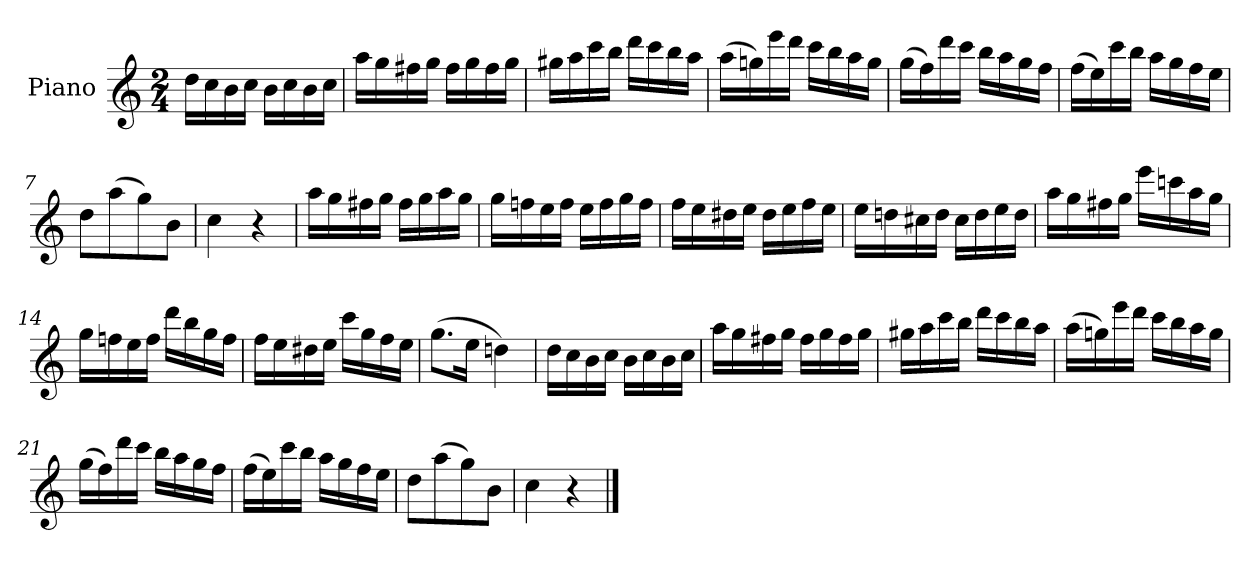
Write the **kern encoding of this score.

**kern
*part1
*staff1
*I"Piano
*I'Pno.
*clefG2
*k[]
*M2/4
=1
16dd\LL
16cc\
16b\
16cc\JJ
16b\LL
16cc\
16b\
16cc\JJ
=2
16aa\LL
16gg\
16ff#X\
16gg\JJ
16ff#\LL
16gg\
16ff#\
16gg\JJ
=3
16gg#X\LL
16aa\
16ccc\
16bb\JJ
16ddd\LL
16ccc\
16bb\
16aa\JJ
=4
(>16aa\LL
16ggn\)
16eee\
16ddd\JJ
16ccc\LL
16bb\
16aa\
16gg\JJ
=5
(>16gg\LL
16ff\)
16ddd\
16ccc\JJ
16bb\LL
16aa\
16gg\
16ff\JJ
!!LO:LB:g=z
=6
(>16ff\LL
16ee\)
16ccc\
16bb\JJ
16aa\LL
16gg\
16ff\
16ee\JJ
=7
8dd\L
(>8aa\
8gg\)
8b\J
=8
4cc\
4r
=9
16aa\LL
16gg\
16ff#X\
16gg\JJ
16ff#\LL
16gg\
16aa\
16gg\JJ
=10
16gg\LL
16ffn\
16ee\
16ff\JJ
16ee\LL
16ff\
16gg\
16ff\JJ
=11
16ff\LL
16ee\
16dd#X\
16ee\JJ
16dd#\LL
16ee\
16ff\
16ee\JJ
!!LO:LB:g=z
=12
16ee\LL
16ddn\
16cc#X\
16dd\JJ
16cc#\LL
16dd\
16ee\
16dd\JJ
=13
16aa\LL
16gg\
16ff#X\
16gg\JJ
16eee\LL
16cccn\
16aa\
16gg\JJ
=14
16gg\LL
16ffn\
16ee\
16ff\JJ
16ddd\LL
16bb\
16gg\
16ff\JJ
=15
16ff\LL
16ee\
16dd#X\
16ee\JJ
16ccc\LL
16gg\
16ff\
16ee\JJ
=16
(>8.gg\L
16ee\Jk
4ddn\)
=17
16dd\LL
16cc\
16b\
16cc\JJ
16b\LL
16cc\
16b\
16cc\JJ
!!LO:LB:g=z
=18
16aa\LL
16gg\
16ff#X\
16gg\JJ
16ff#\LL
16gg\
16ff#\
16gg\JJ
=19
16gg#X\LL
16aa\
16ccc\
16bb\JJ
16ddd\LL
16ccc\
16bb\
16aa\JJ
=20
(>16aa\LL
16ggn\)
16eee\
16ddd\JJ
16ccc\LL
16bb\
16aa\
16gg\JJ
=21
(>16gg\LL
16ff\)
16ddd\
16ccc\JJ
16bb\LL
16aa\
16gg\
16ff\JJ
=22
(>16ff\LL
16ee\)
16ccc\
16bb\JJ
16aa\LL
16gg\
16ff\
16ee\JJ
!!LO:LB:g=z
=23
8dd\L
(>8aa\
8gg\)
8b\J
=24
4cc\
4r
==
*-
